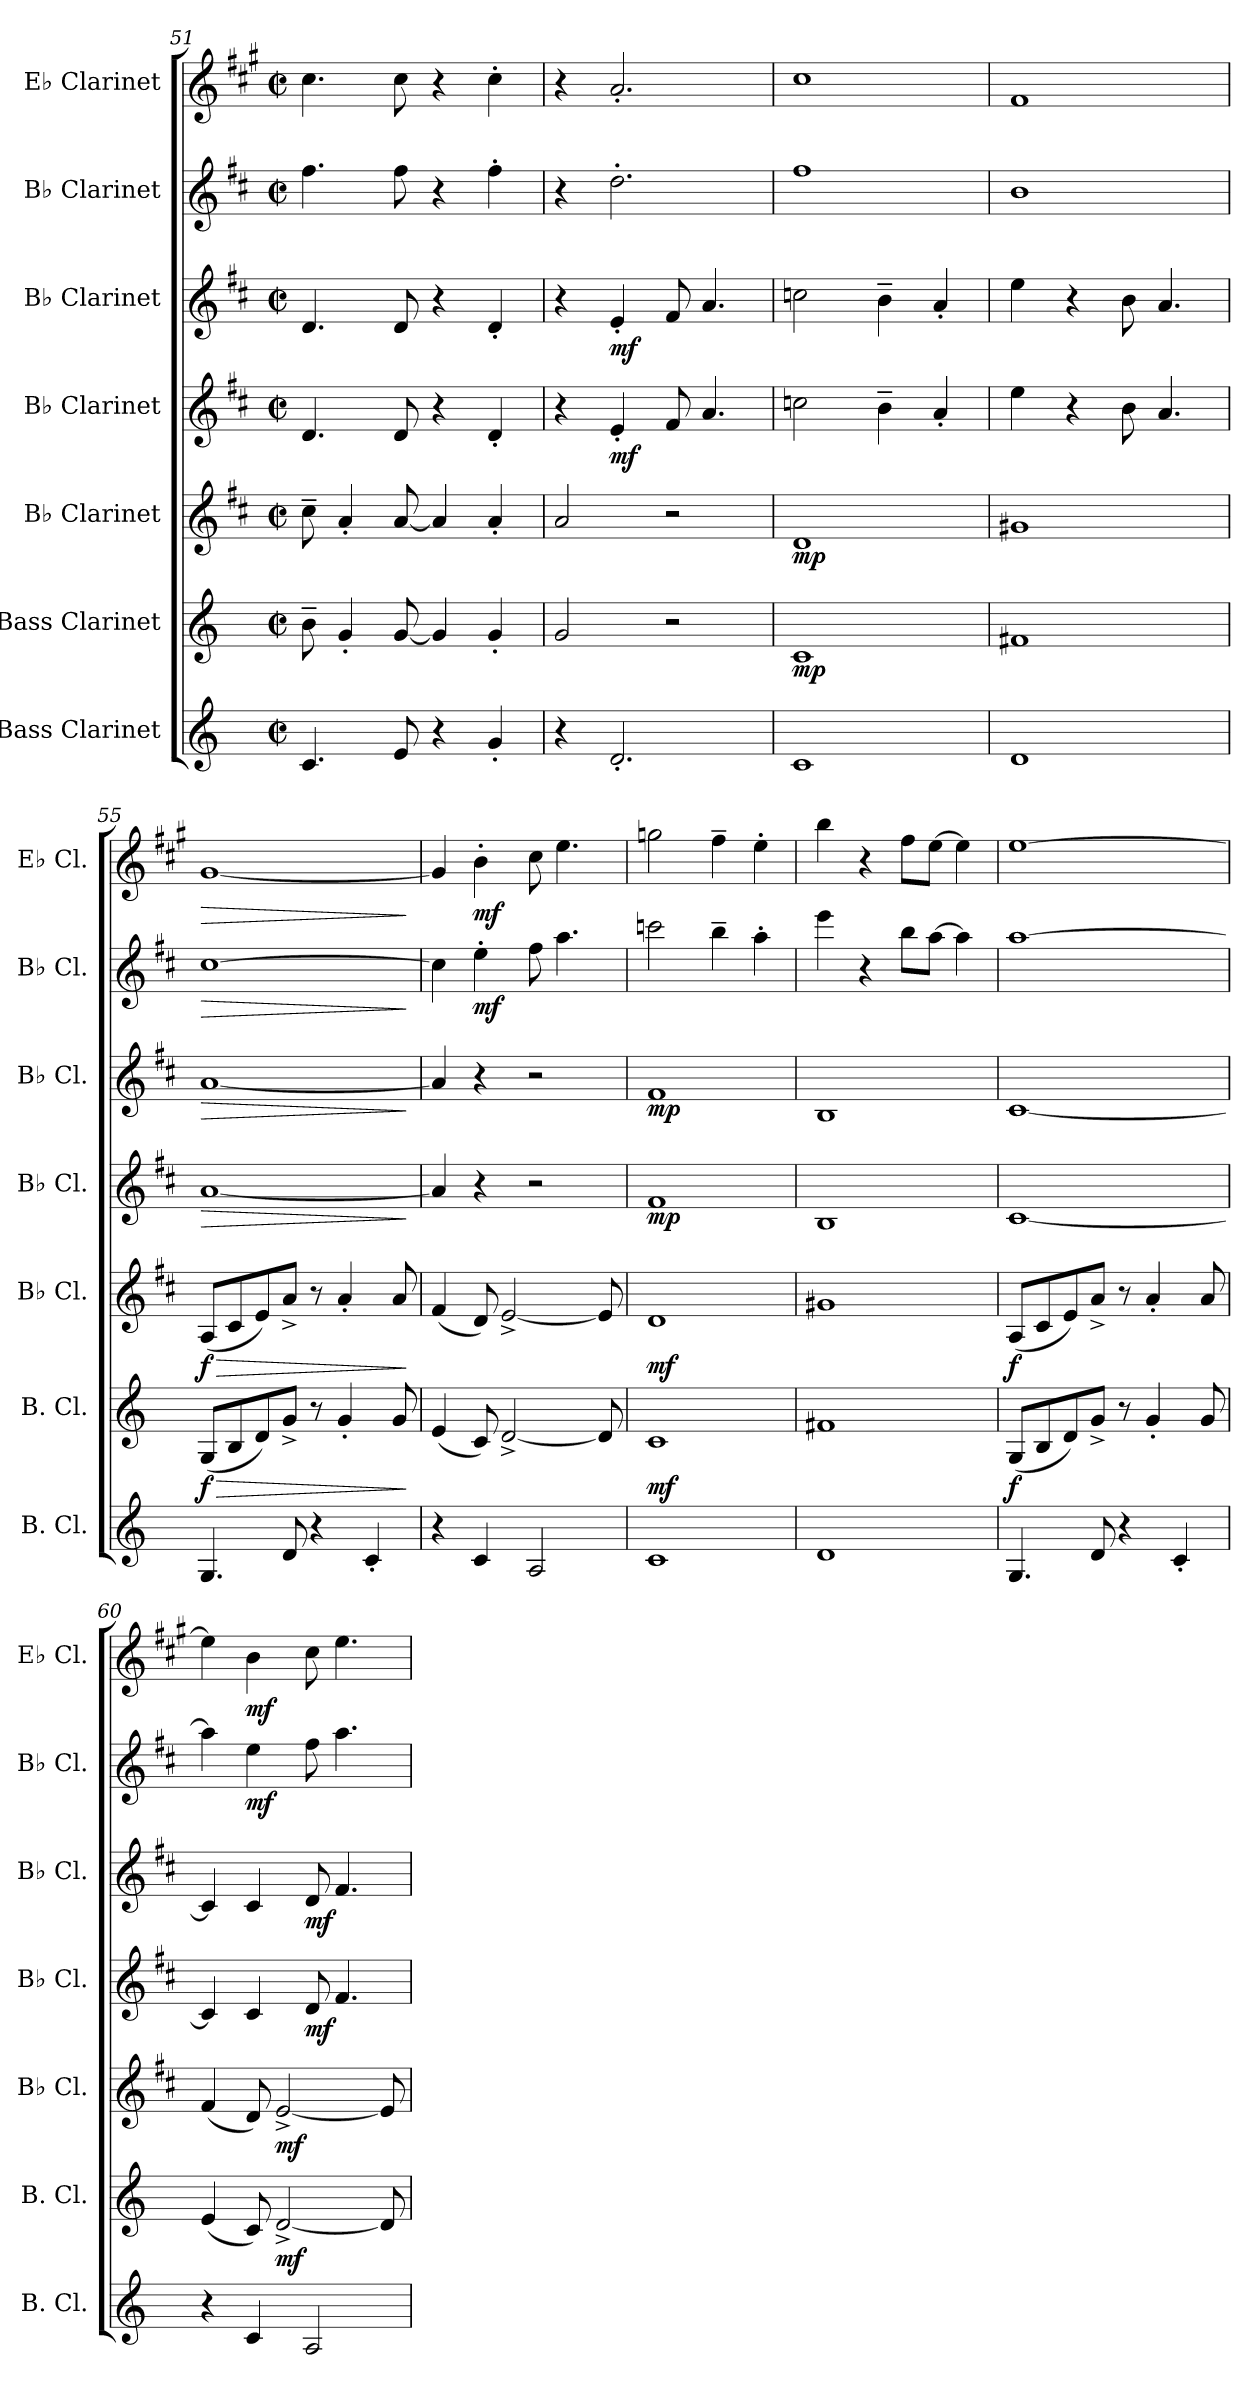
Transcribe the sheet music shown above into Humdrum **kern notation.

**kern	**kern	**dynam	**kern	**dynam	**kern	**dynam	**kern	**dynam	**kern	**dynam	**kern	**dynam
*part7	*part6	*part6	*part5	*part5	*part4	*part4	*part3	*part3	*part2	*part2	*part1	*part1
*staff7	*staff6	*staff6	*staff5	*staff5	*staff4	*staff4	*staff3	*staff3	*staff2	*staff2	*staff1	*staff1
*I"Bass Clarinet	*I"Bass Clarinet	*	*I"B♭ Clarinet	*	*I"B♭ Clarinet	*	*I"B♭ Clarinet	*	*I"B♭ Clarinet	*	*I"E♭ Clarinet	*
*I'B. Cl.	*I'B. Cl.	*	*I'B♭ Cl.	*	*I'B♭ Cl.	*	*I'B♭ Cl.	*	*I'B♭ Cl.	*	*I'E♭ Cl.	*
*clefG2	*clefG2	*	*clefG2	*	*clefG2	*	*clefG2	*	*clefG2	*	*clefG2	*
*ITrd8c14	*ITrd8c14	*	*ITrd1c2	*	*ITrd1c2	*	*ITrd1c2	*	*ITrd1c2	*	*ITrd-2c-3	*
*k[]	*k[]	*	*k[]	*	*k[]	*	*k[]	*	*k[]	*	*k[]	*
*M2/2	*M2/2	*	*M2/2	*	*M2/2	*	*M2/2	*	*M2/2	*	*M2/2	*
*met(c|)	*met(c|)	*	*met(c|)	*	*met(c|)	*	*met(c|)	*	*met(c|)	*	*met(c|)	*
=51	=51	=51	=51	=51	=51	=51	=51	=51	=51	=51	=51	=51
4.C/	8B~\	.	8b~\	.	4.c/	.	4.c/	.	4.ee\	.	4.ee\	.
.	4G'/	.	4g'/	.	.	.	.	.	.	.	.	.
8E/	[8G/	.	[8g/	.	8c/	.	8c/	.	8ee\	.	8ee\	.
4r	4G/]	.	4g/]	.	4r	.	4r	.	4r	.	4r	.
4G'/	4G'/	.	4g'/	.	4c'/	.	4c'/	.	4ee'\	.	4ee'\	.
=52	=52	=52	=52	=52	=52	=52	=52	=52	=52	=52	=52	=52
4r	2G/	.	2g/	.	4r	.	4r	.	4r	.	4r	.
!	!	!	!	!	!	!LO:DY:b	!	!LO:DY:b	!	!	!	!
2.D'/	.	.	.	.	4d'/	mf	4d'/	mf	2.cc'\	.	2.cc'/	.
.	2r	.	2r	.	8e/	.	8e/	.	.	.	.	.
.	.	.	.	.	4.g/	.	4.g/	.	.	.	.	.
!!LO:PB:g=z
=53	=53	=53	=53	=53	=53	=53	=53	=53	=53	=53	=53	=53
!	!	!LO:DY:b	!	!LO:DY:b	!	!	!	!	!	!	!	!
1C	1C	mp	1c	mp	2b-X\	.	2b-X\	.	1ee	.	1ee	.
.	.	.	.	.	4a~\	.	4a~\	.	.	.	.	.
.	.	.	.	.	4g'/	.	4g'/	.	.	.	.	.
=54	=54	=54	=54	=54	=54	=54	=54	=54	=54	=54	=54	=54
1D	1F#X	.	1f#X	.	4dd\	.	4dd\	.	1a	.	1a	.
.	.	.	.	.	4r	.	4r	.	.	.	.	.
.	.	.	.	.	8a\	.	8a\	.	.	.	.	.
.	.	.	.	.	4.g/	.	4.g/	.	.	.	.	.
=55	=55	=55	=55	=55	=55	=55	=55	=55	=55	=55	=55	=55
!	!	!LO:HP:b	!	!LO:HP:b	!	!LO:HP:b	!	!LO:HP:b	!	!LO:HP:b	!	!LO:HP:b
!	!	!LO:DY:n=1:b	!	!LO:DY:n=1:b	!	!	!	!	!	!	!	!
4.GG/	(<8GG/L	> f	(<8G/L	> f	[1g	>	[1g	>	[1b	>	[1b	>
.	8BB/	.	8B/	.	.	.	.	.	.	.	.	.
.	8D/)	.	8d/)	.	.	.	.	.	.	.	.	.
8D/	8G^/J	.	8g^/J	.	.	.	.	.	.	.	.	.
4r	8r	.	8r	.	.	.	.	.	.	.	.	.
.	4G'/	.	4g'/	.	.	.	.	.	.	.	.	.
4C'/	.	.	.	.	.	.	.	.	.	.	.	.
.	8G/	.	8g/	.	.	.	.	.	.	.	.	.
.	.	]	.	]	.	]	.	]	.	]	.	]
=56	=56	=56	=56	=56	=56	=56	=56	=56	=56	=56	=56	=56
4r	(<4E/	.	(<4e/	.	4g/]	.	4g/]	.	4b\]	.	4b/]	.
!	!	!	!	!	!	!	!	!	!	!LO:DY:b	!	!LO:DY:b
4C/	8C/)	.	8c/)	.	4r	.	4r	.	4dd'\	mf	4dd'\	mf
.	[2D^/	.	[2d^/	.	.	.	.	.	.	.	.	.
2AA/	.	.	.	.	2r	.	2r	.	8ee\	.	8ee\	.
.	.	.	.	.	.	.	.	.	4.gg\	.	4.gg\	.
.	8D/]	.	8d/]	.	.	.	.	.	.	.	.	.
=57	=57	=57	=57	=57	=57	=57	=57	=57	=57	=57	=57	=57
!	!	!LO:DY:b	!	!LO:DY:b	!	!LO:DY:b	!	!LO:DY:b	!	!	!	!
1C	1C	mf	1c	mf	1e	mp	1e	mp	2bb-X\	.	2bb-X\	.
.	.	.	.	.	.	.	.	.	4aa~\	.	4aa~\	.
.	.	.	.	.	.	.	.	.	4gg'\	.	4gg'\	.
=58	=58	=58	=58	=58	=58	=58	=58	=58	=58	=58	=58	=58
1D	1F#X	.	1f#X	.	1A	.	1A	.	4ddd\	.	4ddd\	.
.	.	.	.	.	.	.	.	.	4r	.	4r	.
.	.	.	.	.	.	.	.	.	8aa\L	.	8aa\L	.
.	.	.	.	.	.	.	.	.	[8gg\J	.	[8gg\J	.
.	.	.	.	.	.	.	.	.	4gg\]	.	4gg\]	.
!!LO:PB:g=z
=59	=59	=59	=59	=59	=59	=59	=59	=59	=59	=59	=59	=59
!	!	!LO:DY:b	!	!LO:DY:b	!	!	!	!	!	!	!	!
4.GG/	(<8GG/L	f	(<8G/L	f	[1B	.	[1B	.	[1gg	.	[1gg	.
.	8BB/	.	8B/	.	.	.	.	.	.	.	.	.
.	8D/)	.	8d/)	.	.	.	.	.	.	.	.	.
8D/	8G^/J	.	8g^/J	.	.	.	.	.	.	.	.	.
4r	8r	.	8r	.	.	.	.	.	.	.	.	.
.	4G'/	.	4g'/	.	.	.	.	.	.	.	.	.
4C'/	.	.	.	.	.	.	.	.	.	.	.	.
.	8G/	.	8g/	.	.	.	.	.	.	.	.	.
=60	=60	=60	=60	=60	=60	=60	=60	=60	=60	=60	=60	=60
4r	(<4E/	.	(<4e/	.	4B/]	.	4B/]	.	4gg\]	.	4gg\]	.
!	!	!	!	!	!	!	!	!	!	!LO:DY:b	!	!LO:DY:b
4C/	8C/)	.	8c/)	.	4B/	.	4B/	.	4dd\	mf	4dd\	mf
!	!	!LO:DY:b	!	!LO:DY:b	!	!	!	!	!	!	!	!
.	[2D^/	mf	[2d^/	mf	.	.	.	.	.	.	.	.
!	!	!	!	!	!	!LO:DY:b	!	!LO:DY:b	!	!	!	!
2AA/	.	.	.	.	8c/	mf	8c/	mf	8ee\	.	8ee\	.
.	.	.	.	.	4.e/	.	4.e/	.	4.gg\	.	4.gg\	.
.	8D/]	.	8d/]	.	.	.	.	.	.	.	.	.
=	=	=	=	=	=	=	=	=	=	=	=	=
*-	*-	*-	*-	*-	*-	*-	*-	*-	*-	*-	*-	*-
